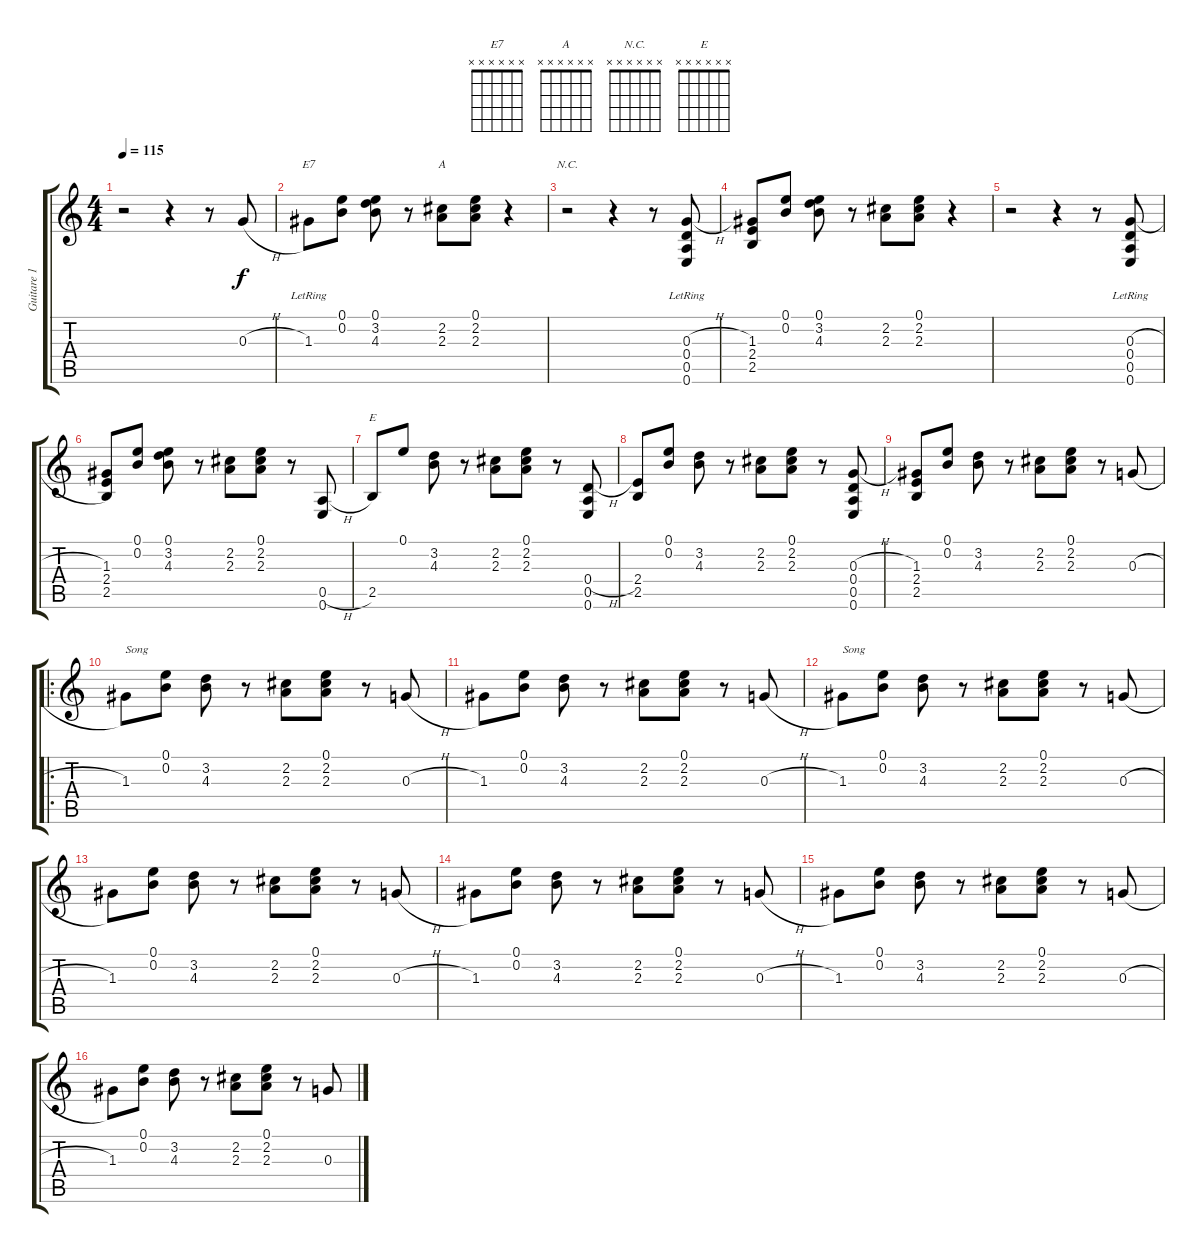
\track ("Guitare 1" "Guitare 1") {instrument overdrivenguitar}
\staff {score tabs}
\tuning (E4 B3 G3 D3 A2 E2) {hide}
\chord ("E7" x x x x x x) {firstfret 0}
\chord ("A" x x x x x x) {firstfret 0}
\chord ("N.C." x x x x x x) {firstfret 0}
\chord ("E" x x x x x x) {firstfret 0}
\ts (4 4)
\tempo 115
\clef g2
\ks c
r.2{dy f instrument overdrivenguitar} r.4 r.8 0.3{h}.8 |
1.3{lr}.8{ch "E7"} (0.1 0.2).8 (0.1 3.2 4.3).8 r.8 (2.2 2.3).8{ch "A"} (0.1 2.2 2.3).8 r.4 |
r.2{ch "N.C."} r.4 r.8 (0.3{h} 0.4{lr} 0.5{lr} 0.6{lr}).8 |
(1.3 2.4 2.5).8 (0.1 0.2).8 (0.1 3.2 4.3).8 r.8 (2.2 2.3).8 (0.1 2.2 2.3).8 r.4 |
r.2 r.4 r.8 (0.3{h} 0.4{lr} 0.5{lr} 0.6{lr}).8 |
(1.3 2.4 2.5).8 (0.1 0.2).8 (0.1 3.2 4.3).8 r.8 (2.2 2.3).8 (0.1 2.2 2.3).8 r.8 (0.5{h} 0.6).8 |
2.5.8{ch "E"} 0.1.8 (3.2 4.3).8 r.8 (2.2 2.3).8 (0.1 2.2 2.3).8 r.8 (0.4{h} 0.5 0.6).8 |
(2.4 2.5).8 (0.1 0.2).8 (3.2 4.3).8 r.8 (2.2 2.3).8 (0.1 2.2 2.3).8 r.8 (0.3{h} 0.4 0.5 0.6).8 |
(1.3 2.4 2.5).8 (0.1 0.2).8 (3.2 4.3).8 r.8 (2.2 2.3).8 (0.1 2.2 2.3).8 r.8 0.3{h}.8 |
\ro
1.3.8{txt "Song"} (0.1 0.2).8 (3.2 4.3).8 r.8 (2.2 2.3).8 (0.1 2.2 2.3).8 r.8 0.3{h}.8 |
1.3.8 (0.1 0.2).8 (3.2 4.3).8 r.8 (2.2 2.3).8 (0.1 2.2 2.3).8 r.8 0.3{h}.8 |
1.3.8{txt "Song"} (0.1 0.2).8 (3.2 4.3).8 r.8 (2.2 2.3).8 (0.1 2.2 2.3).8 r.8 0.3{h}.8 |
1.3.8 (0.1 0.2).8 (3.2 4.3).8 r.8 (2.2 2.3).8 (0.1 2.2 2.3).8 r.8 0.3{h}.8 |
1.3.8 (0.1 0.2).8 (3.2 4.3).8 r.8 (2.2 2.3).8 (0.1 2.2 2.3).8 r.8 0.3{h}.8 |
1.3.8 (0.1 0.2).8 (3.2 4.3).8 r.8 (2.2 2.3).8 (0.1 2.2 2.3).8 r.8 0.3{h}.8 |
1.3.8 (0.1 0.2).8 (3.2 4.3).8 r.8 (2.2 2.3).8 (0.1 2.2 2.3).8 r.8 0.3{h}.8
